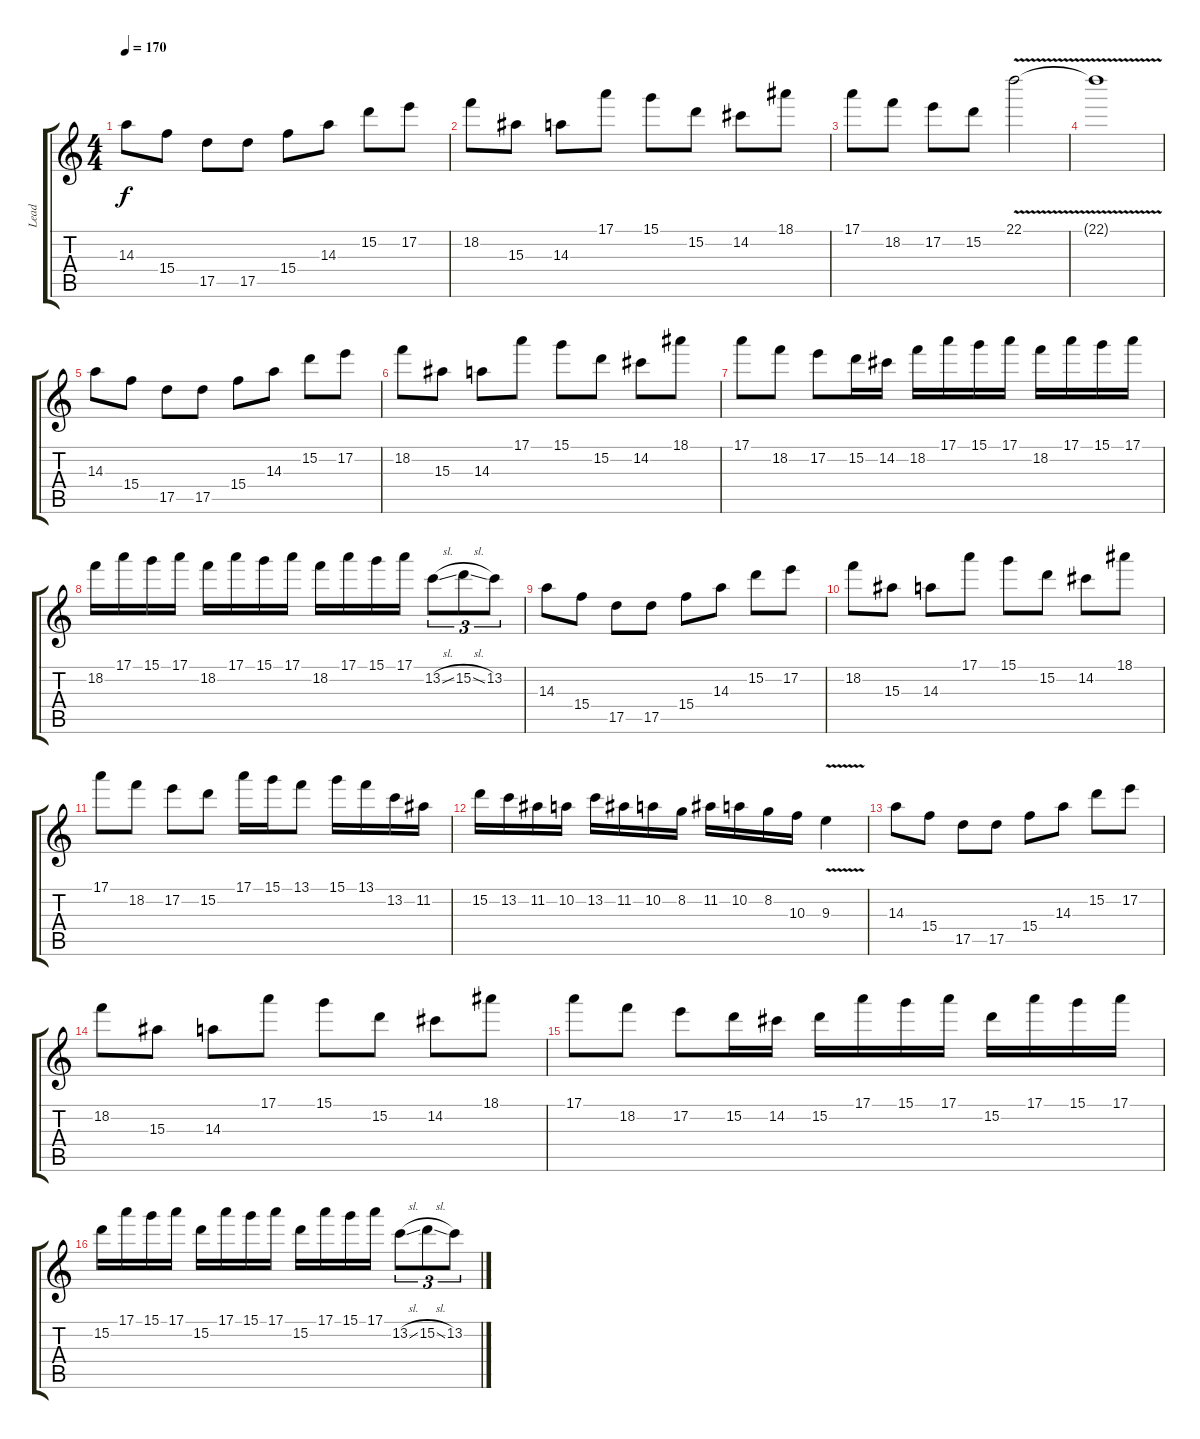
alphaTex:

\track ("Lead" "Lead") {instrument overdrivenguitar}
\staff {score tabs}
\tuning (E4 B3 G3 D3 A2 D2) {hide}
\ts (4 4)
\tempo 170
\clef g2
\ks c
14.3.8{dy f} 15.4.8 17.5.8 17.5.8 15.4.8 14.3.8 15.2.8 17.2.8 |
18.2.8 15.3.8 14.3.8 17.1.8 15.1.8 15.2.8 14.2.8 18.1.8 |
17.1.8 18.2.8 17.2.8 15.2.8 22.1{v}.2 |
22.1{t}.1 |
14.3.8 15.4.8 17.5.8 17.5.8 15.4.8 14.3.8 15.2.8 17.2.8 |
18.2.8 15.3.8 14.3.8 17.1.8 15.1.8 15.2.8 14.2.8 18.1.8 |
17.1.8 18.2.8 17.2.8 15.2.16 14.2.16 18.2.16 17.1.16 15.1.16 17.1.16 18.2.16 17.1.16 15.1.16 17.1.16 |
18.2.16 17.1.16 15.1.16 17.1.16 18.2.16 17.1.16 15.1.16 17.1.16 18.2.16 17.1.16 15.1.16 17.1.16 13.2{sl}.8{tu (3 2)} 15.2{sl}.8{tu (3 2)} 13.2.8{tu (3 2)} |
14.3.8 15.4.8 17.5.8 17.5.8 15.4.8 14.3.8 15.2.8 17.2.8 |
18.2.8 15.3.8 14.3.8 17.1.8 15.1.8 15.2.8 14.2.8 18.1.8 |
17.1.8 18.2.8 17.2.8 15.2.8 17.1.16 15.1.16 13.1.8 15.1.16 13.1.16 13.2.16 11.2.16 |
15.2.16 13.2.16 11.2.16 10.2.16 13.2.16 11.2.16 10.2.16 8.2.16 11.2.16 10.2.16 8.2.16 10.3.16 9.3{v}.4 |
14.3.8 15.4.8 17.5.8 17.5.8 15.4.8 14.3.8 15.2.8 17.2.8 |
18.2.8 15.3.8 14.3.8 17.1.8 15.1.8 15.2.8 14.2.8 18.1.8 |
17.1.8 18.2.8 17.2.8 15.2.16 14.2.16 15.2.16 17.1.16 15.1.16 17.1.16 15.2.16 17.1.16 15.1.16 17.1.16 |
15.2.16 17.1.16 15.1.16 17.1.16 15.2.16 17.1.16 15.1.16 17.1.16 15.2.16 17.1.16 15.1.16 17.1.16 13.2{sl}.8{tu (3 2)} 15.2{sl}.8{tu (3 2)} 13.2.8{tu (3 2)}
